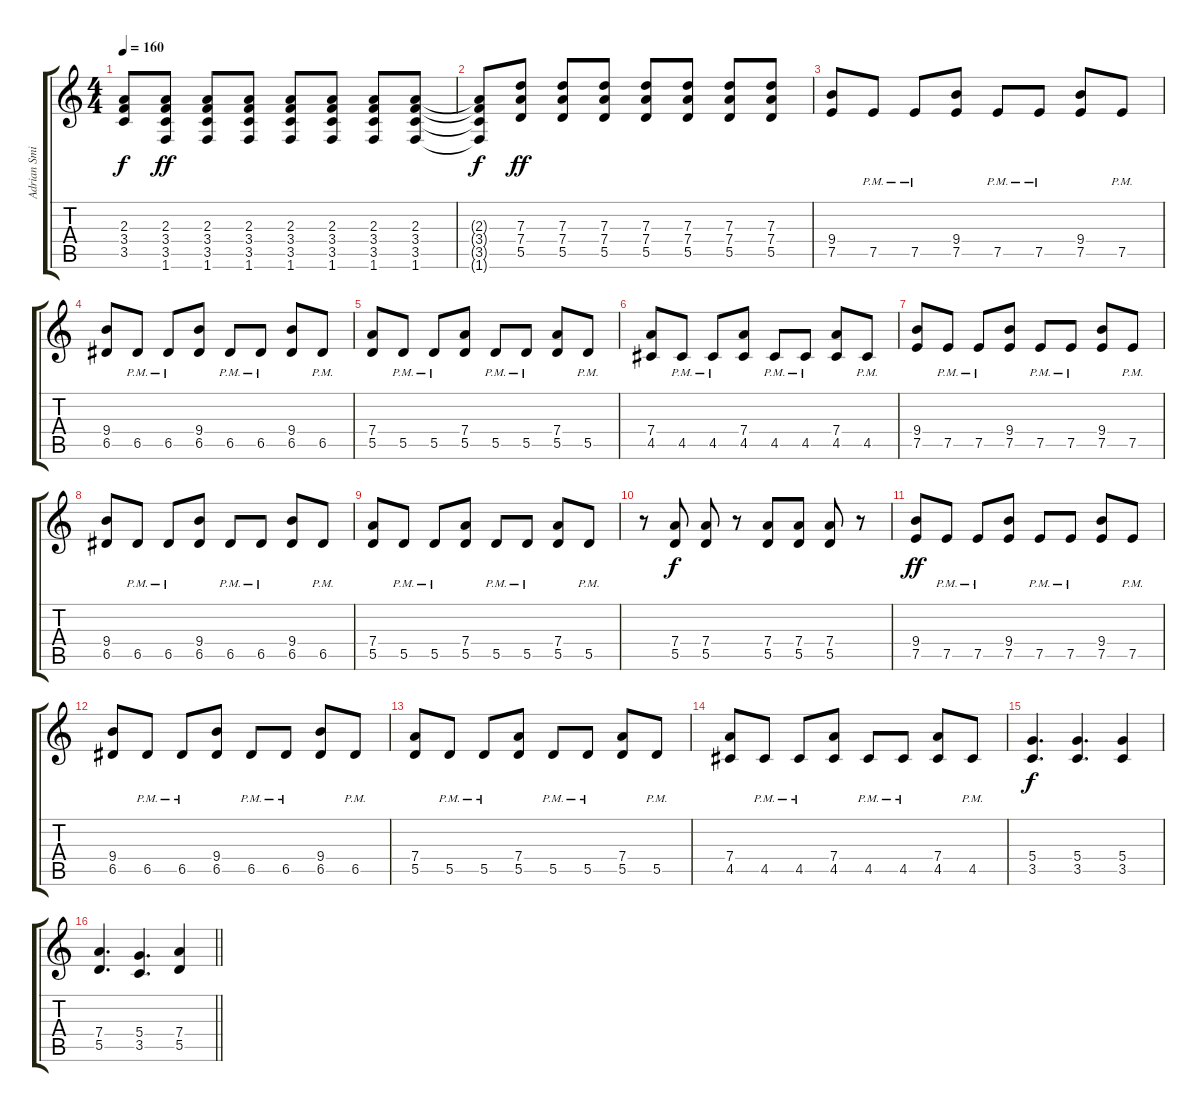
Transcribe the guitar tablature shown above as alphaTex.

\track ("Adrian Smith" "Adrian Smi") {instrument electricguitarclean}
\staff {score tabs}
\tuning (E4 B3 G3 D3 A2 E2) {hide}
\ts (4 4)
\tempo 160
\clef g2
\ks c
(2.3{t} 3.4{t} 3.5{t}).8{dy f} (2.3 3.4 3.5 1.6).8{dy ff} (2.3 3.4 3.5 1.6).8 (2.3 3.4 3.5 1.6).8 (2.3 3.4 3.5 1.6).8 (2.3 3.4 3.5 1.6).8 (2.3 3.4 3.5 1.6).8 (2.3 3.4 3.5 1.6).8 |
(2.3{t} 3.4{t} 3.5{t} 1.6{t}).8{dy f} (7.3 7.4 5.5).8{dy ff} (7.3 7.4 5.5).8 (7.3 7.4 5.5).8 (7.3 7.4 5.5).8 (7.3 7.4 5.5).8 (7.3 7.4 5.5).8 (7.3 7.4 5.5).8 |
(9.4 7.5).8 7.5{pm}.8 7.5{pm}.8 (9.4 7.5).8 7.5{pm}.8 7.5{pm}.8 (9.4 7.5).8 7.5{pm}.8 |
(9.4 6.5).8 6.5{pm}.8 6.5{pm}.8 (9.4 6.5).8 6.5{pm}.8 6.5{pm}.8 (9.4 6.5).8 6.5{pm}.8 |
(7.4 5.5).8 5.5{pm}.8 5.5{pm}.8 (7.4 5.5).8 5.5{pm}.8 5.5{pm}.8 (7.4 5.5).8 5.5{pm}.8 |
(7.4 4.5).8 4.5{pm}.8 4.5{pm}.8 (7.4 4.5).8 4.5{pm}.8 4.5{pm}.8 (7.4 4.5).8 4.5{pm}.8 |
(9.4 7.5).8 7.5{pm}.8 7.5{pm}.8 (9.4 7.5).8 7.5{pm}.8 7.5{pm}.8 (9.4 7.5).8 7.5{pm}.8 |
(9.4 6.5).8 6.5{pm}.8 6.5{pm}.8 (9.4 6.5).8 6.5{pm}.8 6.5{pm}.8 (9.4 6.5).8 6.5{pm}.8 |
(7.4 5.5).8 5.5{pm}.8 5.5{pm}.8 (7.4 5.5).8 5.5{pm}.8 5.5{pm}.8 (7.4 5.5).8 5.5{pm}.8 |
r.8 (7.4 5.5).8{dy f} (7.4 5.5).8 r.8 (7.4 5.5).8 (7.4 5.5).8 (7.4 5.5).8 r.8 |
(9.4 7.5).8{dy ff} 7.5{pm}.8 7.5{pm}.8 (9.4 7.5).8 7.5{pm}.8 7.5{pm}.8 (9.4 7.5).8 7.5{pm}.8 |
(9.4 6.5).8 6.5{pm}.8 6.5{pm}.8 (9.4 6.5).8 6.5{pm}.8 6.5{pm}.8 (9.4 6.5).8 6.5{pm}.8 |
(7.4 5.5).8 5.5{pm}.8 5.5{pm}.8 (7.4 5.5).8 5.5{pm}.8 5.5{pm}.8 (7.4 5.5).8 5.5{pm}.8 |
(7.4 4.5).8 4.5{pm}.8 4.5{pm}.8 (7.4 4.5).8 4.5{pm}.8 4.5{pm}.8 (7.4 4.5).8 4.5{pm}.8 |
(5.4 3.5).4{d dy f} (5.4 3.5).4{d} (5.4 3.5).4 |
\barLineRight lightlight
(7.4 5.5).4{d} (5.4 3.5).4{d} (7.4 5.5).4
